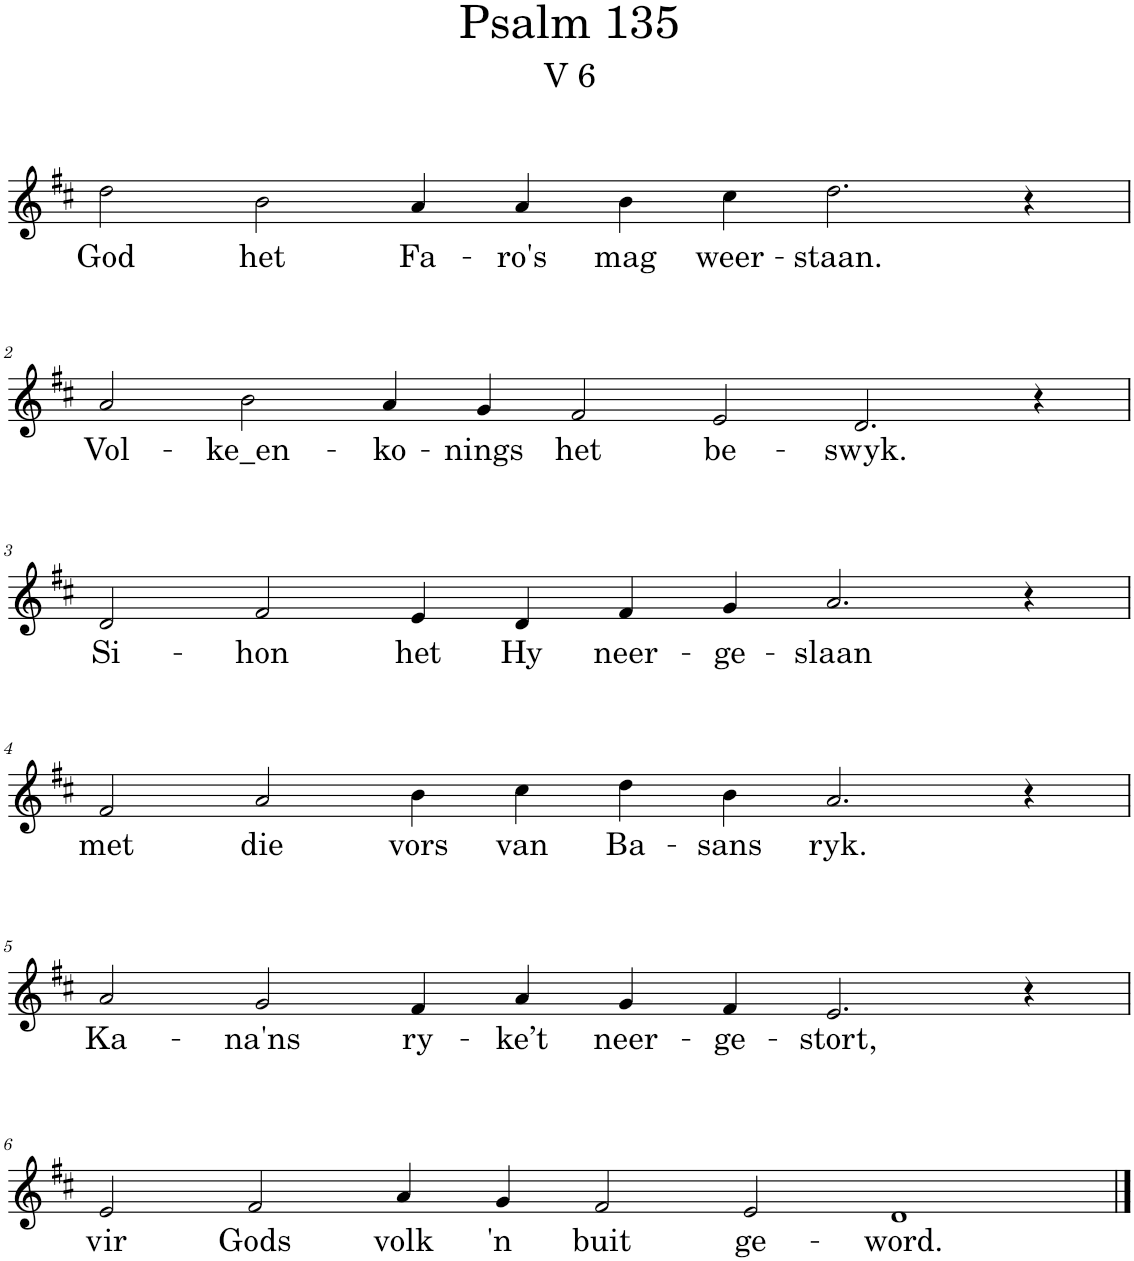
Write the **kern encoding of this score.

**kern	**text
*part1	*part1
*staff1	*staff1
*I"Pipe Organ	*
*I'Org.	*
*clefG2	*
*k[f#c#]	*
*M12/4	*
=1	=1
!	!LO:LY:b
2dd\	God
!	!LO:LY:b
2b\	het
!	!LO:LY:b
4a/	Fa-
!	!LO:LY:b
4a/	-ro's
!	!LO:LY:b
4b\	mag
!	!LO:LY:b
4cc#\	weer-
!	!LO:LY:b
2.dd\	-staan.
4r	.
!!LO:LB:g=z
=2	=2
*M14/4	*
!	!LO:LY:b
2a/	Vol-
!	!LO:LY:b
2b\	-ke_en-
!	!LO:LY:b
4a/	-ko-
!	!LO:LY:b
4g/	-nings
!	!LO:LY:b
2f#/	het
!	!LO:LY:b
2e/	be-
!	!LO:LY:b
2.d/	-swyk.
4r	.
!!LO:LB:g=z
=3	=3
*M12/4	*
!	!LO:LY:b
2d/	Si-
!	!LO:LY:b
2f#/	-hon
!	!LO:LY:b
4e/	het
!	!LO:LY:b
4d/	Hy
!	!LO:LY:b
4f#/	neer-
!	!LO:LY:b
4g/	-ge-
!	!LO:LY:b
2.a/	-slaan
4r	.
!!LO:LB:g=z
=4	=4
!	!LO:LY:b
2f#/	met
!	!LO:LY:b
2a/	die
!	!LO:LY:b
4b\	vors
!	!LO:LY:b
4cc#\	van
!	!LO:LY:b
4dd\	Ba-
!	!LO:LY:b
4b\	-sans
!	!LO:LY:b
2.a/	ryk.
4r	.
!!LO:LB:g=z
=5	=5
!	!LO:LY:b
2a/	Ka-
!	!LO:LY:b
2g/	-na'ns
!	!LO:LY:b
4f#/	ry-
!	!LO:LY:b
4a/	-ke’t
!	!LO:LY:b
4g/	neer-
!	!LO:LY:b
4f#/	-ge-
!	!LO:LY:b
2.e/	-stort,
4r	.
!!LO:LB:g=z
=6	=6
*M14/4	*
!	!LO:LY:b
2e/	vir
!	!LO:LY:b
2f#/	Gods
!	!LO:LY:b
4a/	volk
!	!LO:LY:b
4g/	'n
!	!LO:LY:b
2f#/	buit
!	!LO:LY:b
2e/	ge-
!	!LO:LY:b
1d	-word.
==	==
*-	*-
